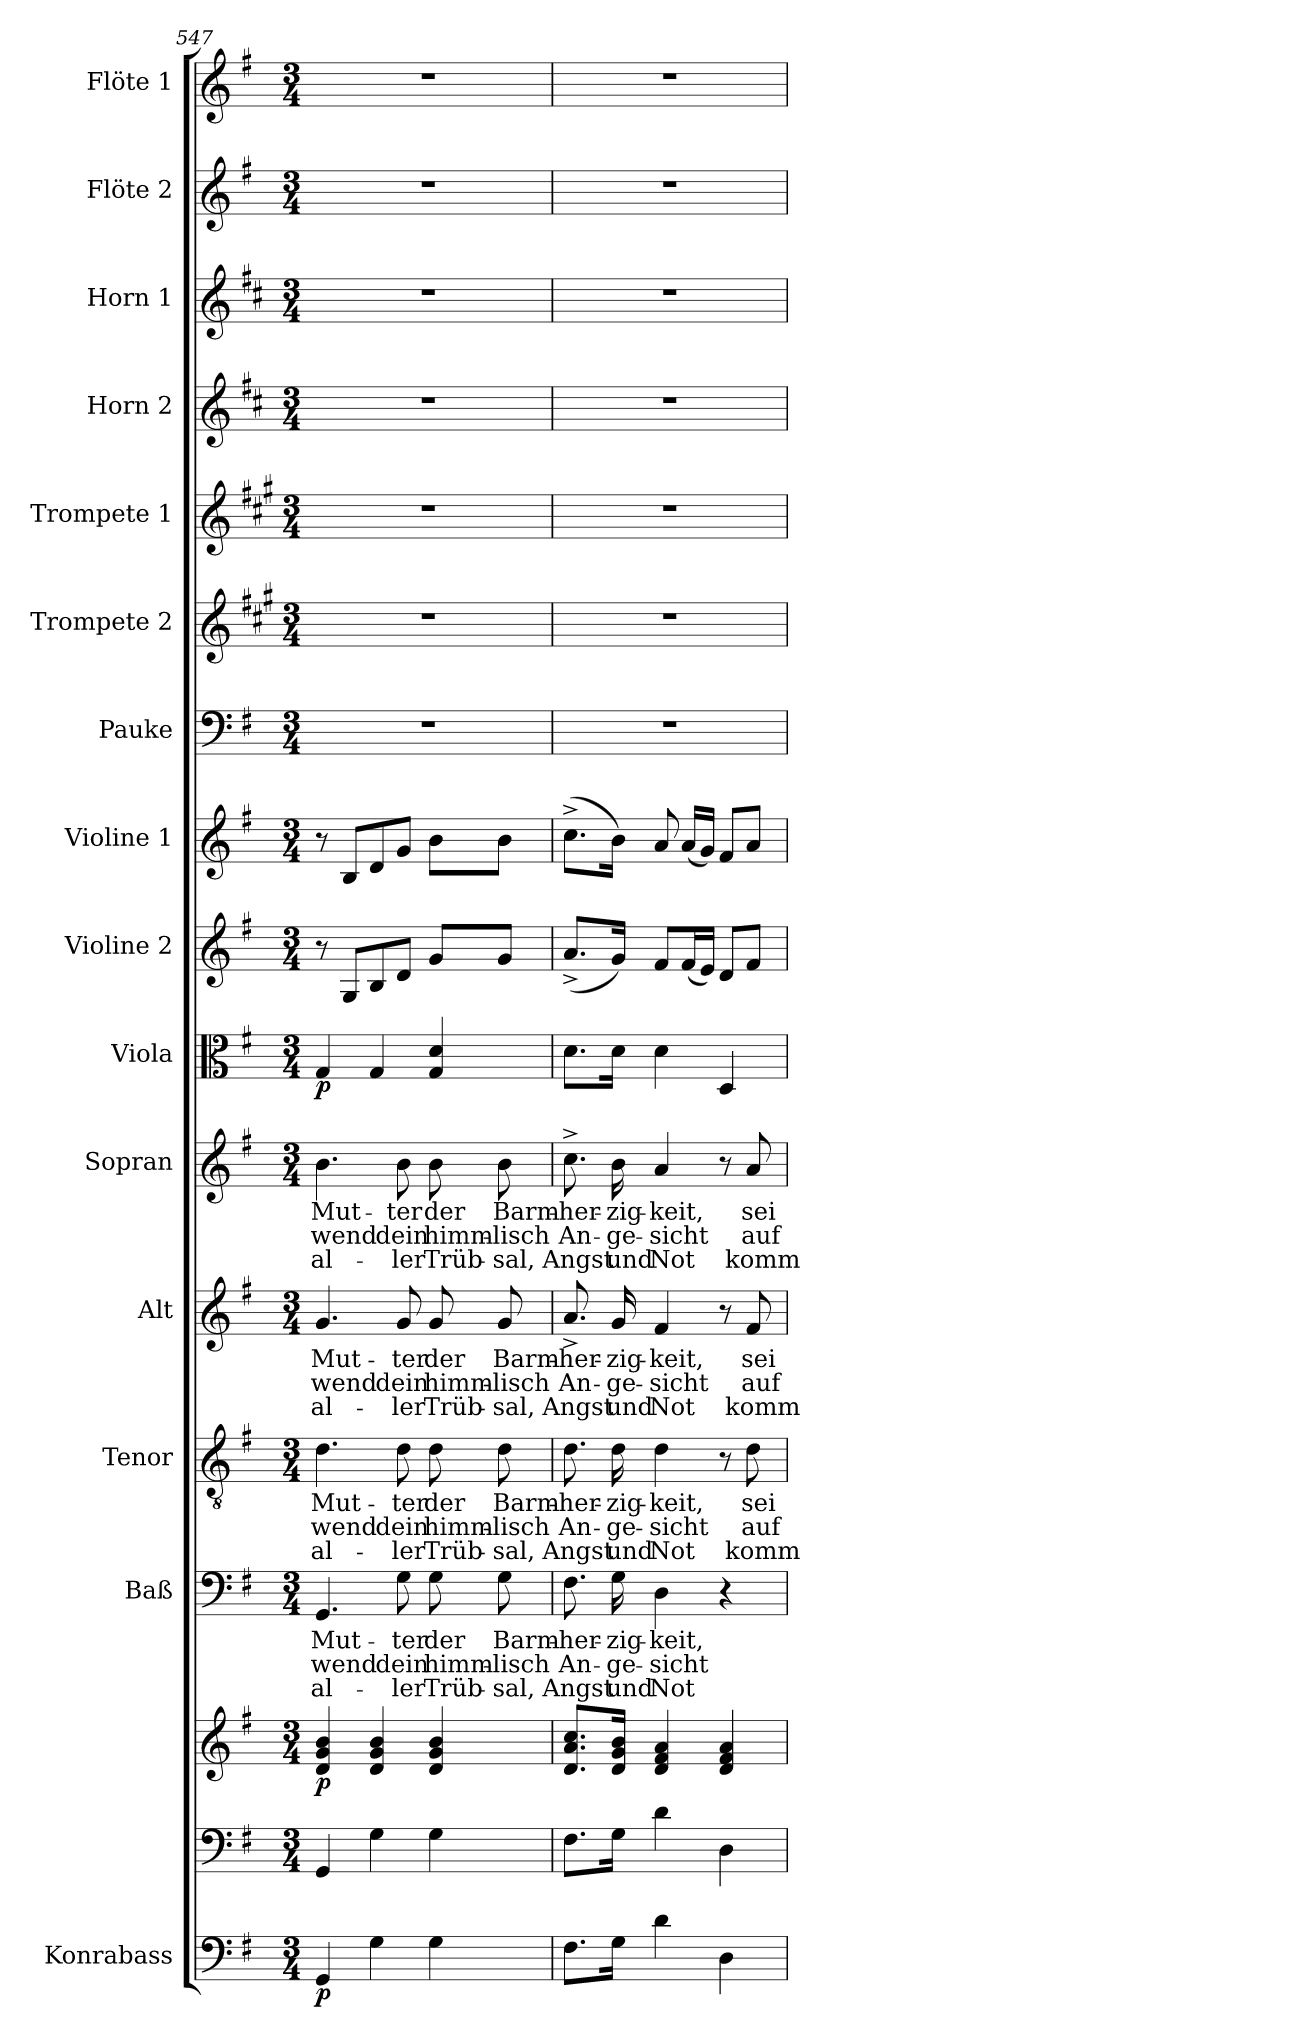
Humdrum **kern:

**kern	**dynam	**kern	**kern	**dynam	**kern	**text	**text	**text	**kern	**text	**text	**text	**kern	**text	**text	**text	**kern	**text	**text	**text	**kern	**dynam	**kern	**kern	**kern	**kern	**kern	**kern	**kern	**kern	**kern
*part16	*part16	*part15	*part15	*part15	*part14	*part14	*part14	*part14	*part13	*part13	*part13	*part13	*part12	*part12	*part12	*part12	*part11	*part11	*part11	*part11	*part10	*part10	*part9	*part8	*part7	*part6	*part5	*part4	*part3	*part2	*part1
*staff17	*staff17	*staff16	*staff15	*staff15/16	*staff14	*staff14	*staff14	*staff14	*staff13	*staff13	*staff13	*staff13	*staff12	*staff12	*staff12	*staff12	*staff11	*staff11	*staff11	*staff11	*staff10	*staff10	*staff9	*staff8	*staff7	*staff6	*staff5	*staff4	*staff3	*staff2	*staff1
*I"Konrabass	*	*	*	*	*I"Baß	*	*	*	*I"Tenor	*	*	*	*I"Alt	*	*	*	*I"Sopran	*	*	*	*I"Viola	*	*I"Violine 2	*I"Violine 1	*I"Pauke	*I"Trompete 2	*I"Trompete 1	*I"Horn 2	*I"Horn 1	*I"Flöte 2	*I"Flöte 1
*I'Kb.	*	*	*	*	*I'Baß	*	*	*	*I'Ten	*	*	*	*I'Alt	*	*	*	*I'Sop	*	*	*	*I'Vla.	*	*I'Vln. 2	*I'Vln. 1	*I'Pk.	*I'Trp. 2	*I'Trp. 1	*I'Hrn. 2	*I'Hrn. 1	*I'Fl. 2	*I'Fl. 1
*clefF4	*	*clefF4	*clefG2	*	*clefF4	*	*	*	*clefGv2	*	*	*	*clefG2	*	*	*	*clefG2	*	*	*	*clefC3	*	*clefG2	*clefG2	*clefF4	*clefG2	*clefG2	*clefG2	*clefG2	*clefG2	*clefG2
*ITrd7c12	*	*	*	*	*	*	*	*	*	*	*	*	*	*	*	*	*	*	*	*	*	*	*	*	*	*ITrd1c2	*ITrd1c2	*ITrd4c7	*ITrd4c7	*	*
*k[f#]	*	*k[f#]	*k[f#]	*	*k[f#]	*	*	*	*k[f#]	*	*	*	*k[f#]	*	*	*	*k[f#]	*	*	*	*k[f#]	*	*k[f#]	*k[f#]	*k[f#]	*k[f#]	*k[f#]	*k[f#]	*k[f#]	*k[f#]	*k[f#]
*G:	*	*G:	*G:	*	*G:	*	*	*	*G:	*	*	*	*G:	*	*	*	*G:	*	*	*	*G:	*	*G:	*G:	*G:	*G:	*G:	*G:	*G:	*G:	*G:
*M3/4	*	*M3/4	*M3/4	*	*M3/4	*	*	*	*M3/4	*	*	*	*M3/4	*	*	*	*M3/4	*	*	*	*M3/4	*	*M3/4	*M3/4	*M3/4	*M3/4	*M3/4	*M3/4	*M3/4	*M3/4	*M3/4
=547	=547	=547	=547	=547	=547	=547	=547	=547	=547	=547	=547	=547	=547	=547	=547	=547	=547	=547	=547	=547	=547	=547	=547	=547	=547	=547	=547	=547	=547	=547	=547
!	!LO:DY:b	!	!	!LO:DY:b	!	!LO:LY:b	!LO:LY:b	!LO:LY:b	!	!LO:LY:b	!LO:LY:b	!LO:LY:b	!	!LO:LY:b	!LO:LY:b	!LO:LY:b	!	!LO:LY:b	!LO:LY:b	!LO:LY:b	!	!LO:DY:b	!	!	!	!	!	!	!	!	!
4GGG/	p	4GG/	4d/ 4g/ 4b/	p	4.GG/	Mut-	wend	al-	4.d\	Mut-	wend	al-	4.g/	Mut-	wend	al-	4.b\	Mut-	wend	al-	4G/	p	8r	8r	2.r	2.r	2.r	2.r	2.r	2.r	2.r
.	.	.	.	.	.	.	.	.	.	.	.	.	.	.	.	.	.	.	.	.	.	.	8G/L	8B/L	.	.	.	.	.	.	.
4GG\	.	4G\	4d/ 4g/ 4b/	.	.	.	.	.	.	.	.	.	.	.	.	.	.	.	.	.	4G/	.	8B/	8d/	.	.	.	.	.	.	.
!	!	!	!	!	!	!LO:LY:b	!LO:LY:b	!LO:LY:b	!	!LO:LY:b	!LO:LY:b	!LO:LY:b	!	!LO:LY:b	!LO:LY:b	!LO:LY:b	!	!LO:LY:b	!LO:LY:b	!LO:LY:b	!	!	!	!	!	!	!	!	!	!	!
.	.	.	.	.	8G\	-ter	dein	-ler	8d\	-ter	dein	-ler	8g/	-ter	dein	-ler	8b\	-ter	dein	-ler	.	.	8d/J	8g/J	.	.	.	.	.	.	.
!	!	!	!	!	!	!LO:LY:b	!LO:LY:b	!LO:LY:b	!	!LO:LY:b	!LO:LY:b	!LO:LY:b	!	!LO:LY:b	!LO:LY:b	!LO:LY:b	!	!LO:LY:b	!LO:LY:b	!LO:LY:b	!	!	!	!	!	!	!	!	!	!	!
4GG\	.	4G\	4d/ 4g/ 4b/	.	8G\	der	himm-	Trüb-	8d\	der	himm-	Trüb-	8g/	der	himm-	Trüb-	8b\	der	himm-	Trüb-	4G/ 4d/	.	8g/L	8b\L	.	.	.	.	.	.	.
!	!	!	!	!	!	!LO:LY:b	!LO:LY:b	!LO:LY:b	!	!LO:LY:b	!LO:LY:b	!LO:LY:b	!	!LO:LY:b	!LO:LY:b	!LO:LY:b	!	!LO:LY:b	!LO:LY:b	!LO:LY:b	!	!	!	!	!	!	!	!	!	!	!
.	.	.	.	.	8G\	Barm-	-lisch	-sal,	8d\	Barm-	-lisch	-sal,	8g/	Barm-	-lisch	-sal,	8b\	Barm-	-lisch	-sal,	.	.	8g/J	8b\J	.	.	.	.	.	.	.
=548	=548	=548	=548	=548	=548	=548	=548	=548	=548	=548	=548	=548	=548	=548	=548	=548	=548	=548	=548	=548	=548	=548	=548	=548	=548	=548	=548	=548	=548	=548	=548
!	!	!	!	!	!	!LO:LY:b	!LO:LY:b	!LO:LY:b	!	!LO:LY:b	!LO:LY:b	!LO:LY:b	!	!LO:LY:b	!LO:LY:b	!LO:LY:b	!	!LO:LY:b	!LO:LY:b	!LO:LY:b	!	!	!	!	!	!	!	!	!	!	!
8.FF#\L	.	8.F#\L	8.d/ 8.a/ 8.cc/L	.	8.F#\	-her-	An-	Angst	8.d\	-her-	An-	Angst	8.a^</	-her-	An-	Angst	8.cc^>\	-her-	An-	Angst	8.d\L	.	(<8.a^</L	(>8.cc^>\L	2.r	2.r	2.r	2.r	2.r	2.r	2.r
!	!	!	!	!	!	!LO:LY:b	!LO:LY:b	!LO:LY:b	!	!LO:LY:b	!LO:LY:b	!LO:LY:b	!	!LO:LY:b	!LO:LY:b	!LO:LY:b	!	!LO:LY:b	!LO:LY:b	!LO:LY:b	!	!	!	!	!	!	!	!	!	!	!
16GG\Jk	.	16G\Jk	16d/ 16g/ 16b/Jk	.	16G\	-zig-	-ge-	und	16d\	-zig-	-ge-	und	16g/	-zig-	-ge-	und	16b\	-zig-	-ge-	und	16d\Jk	.	16g/Jk)	16b\Jk)	.	.	.	.	.	.	.
!	!	!	!	!	!	!LO:LY:b	!LO:LY:b	!LO:LY:b	!	!LO:LY:b	!LO:LY:b	!LO:LY:b	!	!LO:LY:b	!LO:LY:b	!LO:LY:b	!	!LO:LY:b	!LO:LY:b	!LO:LY:b	!	!	!	!	!	!	!	!	!	!	!
4D\	.	4d\	4d/ 4f#/ 4a/	.	4D\	-keit,	-sicht	Not	4d\	-keit,	-sicht	Not	4f#/	-keit,	-sicht	Not	4a/	-keit,	-sicht	Not	4d\	.	8f#/L	8a/	.	.	.	.	.	.	.
.	.	.	.	.	.	.	.	.	.	.	.	.	.	.	.	.	.	.	.	.	.	.	(<16f#/L	(<16a/LL	.	.	.	.	.	.	.
.	.	.	.	.	.	.	.	.	.	.	.	.	.	.	.	.	.	.	.	.	.	.	16e/JJ)	16g/JJ)	.	.	.	.	.	.	.
4DD\	.	4D\	4d/ 4f#/ 4a/	.	4r	.	.	.	8r	.	.	.	8r	.	.	.	8r	.	.	.	4D/	.	8d/L	8f#/L	.	.	.	.	.	.	.
!	!	!	!	!	!	!	!	!	!	!LO:LY:b	!LO:LY:b	!LO:LY:b	!	!LO:LY:b	!LO:LY:b	!LO:LY:b	!	!LO:LY:b	!LO:LY:b	!LO:LY:b	!	!	!	!	!	!	!	!	!	!	!
.	.	.	.	.	.	.	.	.	8d\	sei	auf	komm	8f#/	sei	auf	komm	8a/	sei	auf	komm	.	.	8f#/J	8a/J	.	.	.	.	.	.	.
=	=	=	=	=	=	=	=	=	=	=	=	=	=	=	=	=	=	=	=	=	=	=	=	=	=	=	=	=	=	=	=
*-	*-	*-	*-	*-	*-	*-	*-	*-	*-	*-	*-	*-	*-	*-	*-	*-	*-	*-	*-	*-	*-	*-	*-	*-	*-	*-	*-	*-	*-	*-	*-
